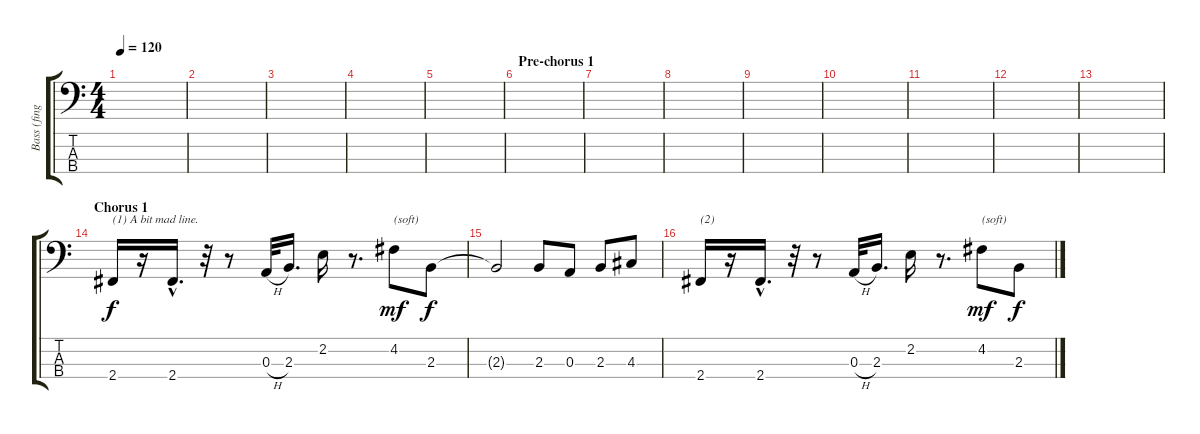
\track ("Bass (finger and synth)" "Bass (fing") {instrument electricbassfinger}
\staff {score tabs}
\tuning (G2 D2 A1 E1) {hide}
\ts (4 4)
\tempo 120
\clef f4
\ks c
|
|
|
|
|
\section ("" "Pre-chorus 1")
|
|
|
|
|
|
|
|
\section ("" "Chorus 1")
2.4.16{txt "(1) A bit mad line."} r.16 2.4{hac}.16{d} r.32 r.8 0.3{h}.32 2.3.16{d} 2.2.16 r.8{d} 4.2.8{txt "(soft)" dy mf} 2.3.8{dy f} |
2.3{t}.2 2.3.8 0.3.8 2.3.8 4.3.8 |
2.4.16{txt "(2)"} r.16 2.4{hac}.16{d} r.32 r.8 0.3{h}.32 2.3.16{d} 2.2.16 r.8{d} 4.2.8{txt "(soft)" dy mf} 2.3.8{dy f}
